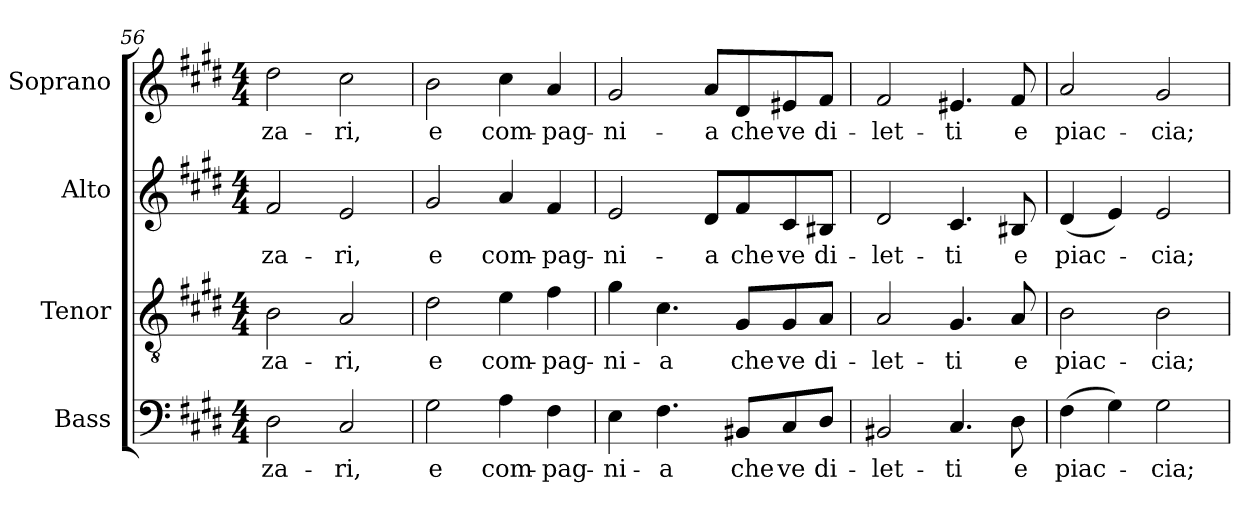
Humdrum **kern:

**kern	**text	**kern	**text	**kern	**text	**kern	**text
*part4	*part4	*part3	*part3	*part2	*part2	*part1	*part1
*staff4	*staff4	*staff3	*staff3	*staff2	*staff2	*staff1	*staff1
*I"Bass	*	*I"Tenor	*	*I"Alto	*	*I"Soprano	*
*I'B.	*	*I'T.	*	*I'A.	*	*I'S.	*
*clefF4	*	*clefGv2	*	*clefG2	*	*clefG2	*
*	*	*ITrd7c12	*	*	*	*	*
*k[f#c#g#d#]	*	*k[f#c#g#d#]	*	*k[f#c#g#d#]	*	*k[f#c#g#d#]	*
*E:	*	*E:	*	*E:	*	*E:	*
*M4/4	*	*M4/4	*	*M4/4	*	*M4/4	*
=56	=56	=56	=56	=56	=56	=56	=56
!	!LO:LY:b:color=#000000	!	!	!	!	!	!
!	!	!	!LO:LY:b:color=#000000	!	!	!	!
!	!	!	!	!	!LO:LY:b:color=#000000	!	!
!	!	!	!	!	!	!	!LO:LY:b:color=#000000
2D#i\	-za-	2BBi\	-za-	2f#i/	-za-	2dd#i\	-za-
!	!LO:LY:b:color=#000000	!	!	!	!	!	!
!	!	!	!LO:LY:b:color=#000000	!	!	!	!
!	!	!	!	!	!LO:LY:b:color=#000000	!	!
!	!	!	!	!	!	!	!LO:LY:b:color=#000000
2C#i/	-ri,	2AAi/	-ri,	2ei/	-ri,	2cc#i\	-ri,
=57	=57	=57	=57	=57	=57	=57	=57
!	!LO:LY:b:color=#000000	!	!	!	!	!	!
!	!	!	!LO:LY:b:color=#000000	!	!	!	!
!	!	!	!	!	!LO:LY:b:color=#000000	!	!
!	!	!	!	!	!	!	!LO:LY:b:color=#000000
2G#i\	e	2D#i\	e	2g#i/	e	2bi\	e
!	!LO:LY:b:color=#000000	!	!	!	!	!	!
!	!	!	!LO:LY:b:color=#000000	!	!	!	!
!	!	!	!	!	!LO:LY:b:color=#000000	!	!
!	!	!	!	!	!	!	!LO:LY:b:color=#000000
4Ai\	com-	4Ei\	com-	4ai/	com-	4cc#i\	com-
!	!LO:LY:b:color=#000000	!	!	!	!	!	!
!	!	!	!LO:LY:b:color=#000000	!	!	!	!
!	!	!	!	!	!LO:LY:b:color=#000000	!	!
!	!	!	!	!	!	!	!LO:LY:b:color=#000000
4F#i\	-pag-	4F#i\	-pag-	4f#i/	-pag-	4ai/	-pag-
=58	=58	=58	=58	=58	=58	=58	=58
!	!LO:LY:b:color=#000000	!	!	!	!	!	!
!	!	!	!LO:LY:b:color=#000000	!	!	!	!
!	!	!	!	!	!LO:LY:b:color=#000000	!	!
!	!	!	!	!	!	!	!LO:LY:b:color=#000000
4Ei\	-ni-	4G#i\	-ni-	2ei/	-ni-	2g#i/	-ni-
!	!LO:LY:b:color=#000000	!	!	!	!	!	!
!	!	!	!LO:LY:b:color=#000000	!	!	!	!
4.F#i\	-a	4.C#i\	-a	.	.	.	.
!	!	!	!	!	!LO:LY:b:color=#000000	!	!
!	!	!	!	!	!	!	!LO:LY:b:color=#000000
.	.	.	.	8d#i/L	-a	8ai/L	-a
!	!LO:LY:b:color=#000000	!	!	!	!	!	!
!	!	!	!LO:LY:b:color=#000000	!	!	!	!
!	!	!	!	!	!LO:LY:b:color=#000000	!	!
!	!	!	!	!	!	!	!LO:LY:b:color=#000000
8BB#Xi/L	che	8GG#i/L	che	8f#i/	che	8d#i/	che
!	!LO:LY:b:color=#000000	!	!	!	!	!	!
!	!	!	!LO:LY:b:color=#000000	!	!	!	!
!	!	!	!	!	!LO:LY:b:color=#000000	!	!
!	!	!	!	!	!	!	!LO:LY:b:color=#000000
8C#i/	ve	8GG#i/	ve	8c#i/	ve	8e#Xi/	ve
!	!LO:LY:b:color=#000000	!	!	!	!	!	!
!	!	!	!LO:LY:b:color=#000000	!	!	!	!
!	!	!	!	!	!LO:LY:b:color=#000000	!	!
!	!	!	!	!	!	!	!LO:LY:b:color=#000000
8D#i/J	di-	8AAi/J	di-	8B#Xi/J	di-	8f#i/J	di-
=59	=59	=59	=59	=59	=59	=59	=59
!	!LO:LY:b:color=#000000	!	!	!	!	!	!
!	!	!	!LO:LY:b:color=#000000	!	!	!	!
!	!	!	!	!	!LO:LY:b:color=#000000	!	!
!	!	!	!	!	!	!	!LO:LY:b:color=#000000
2BB#Xi/	-let-	2AAi/	-let-	2d#i/	-let-	2f#i/	-let-
!	!LO:LY:b:color=#000000	!	!	!	!	!	!
!	!	!	!LO:LY:b:color=#000000	!	!	!	!
!	!	!	!	!	!LO:LY:b:color=#000000	!	!
!	!	!	!	!	!	!	!LO:LY:b:color=#000000
4.C#i/	-ti	4.GG#i/	-ti	4.c#i/	-ti	4.e#Xi/	-ti
!	!LO:LY:b:color=#000000	!	!	!	!	!	!
!	!	!	!LO:LY:b:color=#000000	!	!	!	!
!	!	!	!	!	!LO:LY:b:color=#000000	!	!
!	!	!	!	!	!	!	!LO:LY:b:color=#000000
8D#i\	e	8AAi/	e	8B#Xi/	e	8f#i/	e
=60	=60	=60	=60	=60	=60	=60	=60
!	!LO:LY:b:color=#000000	!	!	!	!	!	!
!	!	!	!LO:LY:b:color=#000000	!	!	!	!
!	!	!	!	!	!LO:LY:b:color=#000000	!	!
!	!	!	!	!	!	!	!LO:LY:b:color=#000000
(4F#i\	piac-	2BBi\	piac-	(4d#i/	piac-	2ai/	piac-
4G#i\)	.	.	.	4ei/)	.	.	.
!	!LO:LY:b:color=#000000	!	!	!	!	!	!
!	!	!	!LO:LY:b:color=#000000	!	!	!	!
!	!	!	!	!	!LO:LY:b:color=#000000	!	!
!	!	!	!	!	!	!	!LO:LY:b:color=#000000
2G#i\	-cia;	2BBi\	-cia;	2ei/	-cia;	2g#i/	-cia;
=	=	=	=	=	=	=	=
*-	*-	*-	*-	*-	*-	*-	*-
